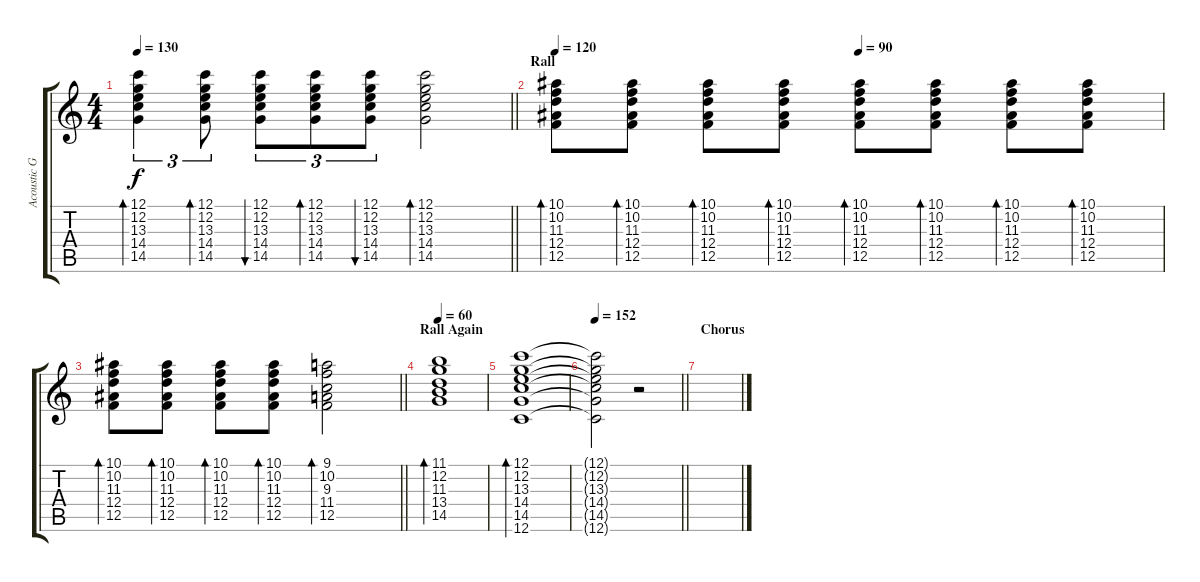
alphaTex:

\track ("Acoustic Guitar" "Acoustic G") {instrument acousticguitarsteel}
\staff {score tabs}
\tuning (C4 G3 Eb3 Bb2 F2 C2) {hide}
\ts (4 4)
\tempo 130
\clef g2
\barLineRight lightlight
\ks c
(12.1 12.2 13.3 14.4 14.5).4{tu (3 2) bd 120 dy f} (12.1 12.2 13.3 14.4 14.5).8{tu (3 2) bd 60} (12.1 12.2 13.3 14.4 14.5).8{tu (3 2) bu 60} (12.1 12.2 13.3 14.4 14.5).8{tu (3 2) bd 60} (12.1 12.2 13.3 14.4 14.5).8{tu (3 2) bu 60} (12.1 12.2 13.3 14.4 14.5).2{bd 120} |
\section ("" "Rall")
\tempo 120
\tempo (90 0.5)
(10.1 10.2 11.3 12.4 12.5).8{bd 60} (10.1 10.2 11.3 12.4 12.5).8{bd 60} (10.1 10.2 11.3 12.4 12.5).8{bd 60} (10.1 10.2 11.3 12.4 12.5).8{bd 60} (10.1 10.2 11.3 12.4 12.5).8{bd 60} (10.1 10.2 11.3 12.4 12.5).8{bd 60} (10.1 10.2 11.3 12.4 12.5).8{bd 60} (10.1 10.2 11.3 12.4 12.5).8{bd 60} |
\barLineRight lightlight
(10.1 10.2 11.3 12.4 12.5).8{bd 60} (10.1 10.2 11.3 12.4 12.5).8{bd 60} (10.1 10.2 11.3 12.4 12.5).8{bd 60} (10.1 10.2 11.3 12.4 12.5).8{bd 60} (9.1 10.2 9.3 11.4 12.5).2{bd 120} |
\section ("" "Rall Again")
\tempo 60
(11.1 12.2 11.3 13.4 14.5).1{bd 240} |
(12.1 12.2 13.3 14.4 14.5 12.6).1{bd 480} |
\tempo 152
\barLineRight lightlight
(12.1{t} 12.2{t} 13.3{t} 14.4{t} 14.5{t} 12.6{t}).2 r.2 |
\section ("" "Chorus")
